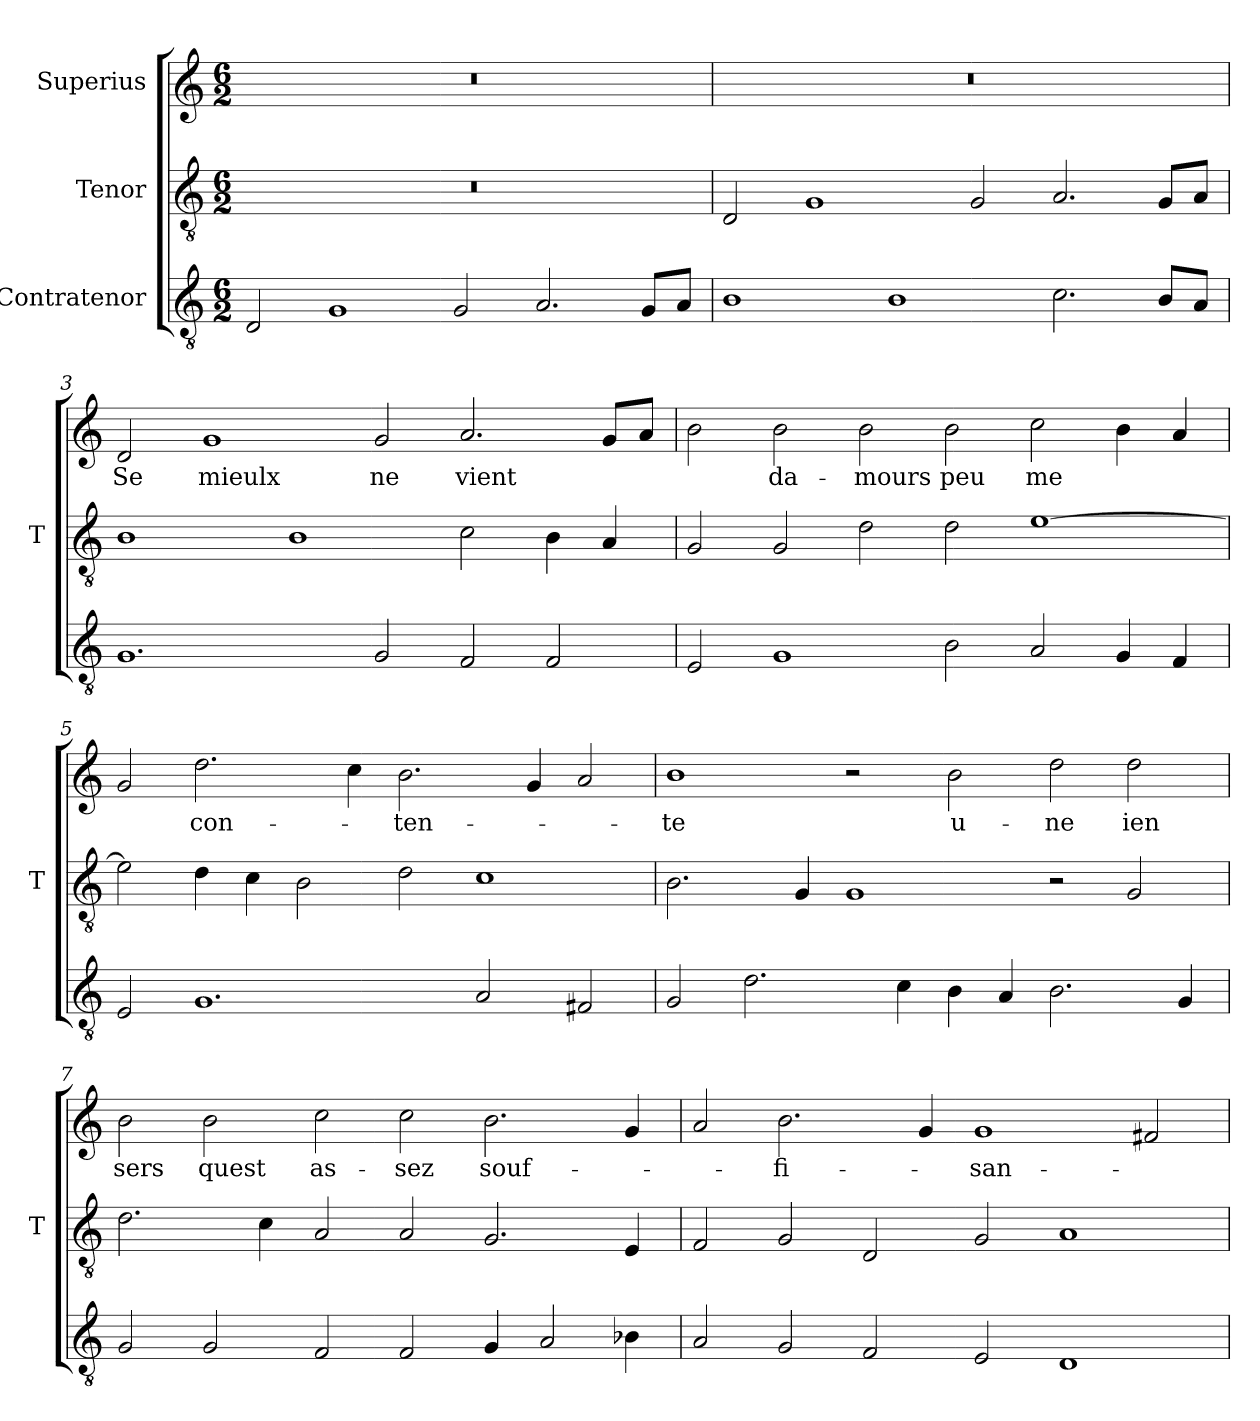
**kern	**kern	**kern	**text
*part3	*part2	*part1	*part1
*staff3	*staff2	*staff1	*staff1
*I"Contratenor	*I"Tenor	*I"Superius	*
*	*I'T	*	*
*clefGv2	*clefGv2	*clefG2	*
*M6/2	*M6/2	*M6/2	*
=1	=1	=1	=1
2D	0.r	0.r	.
1G	.	.	.
2G	.	.	.
2.A	.	.	.
8G/L	.	.	.
8A/J	.	.	.
=2	=2	=2	=2
1B	2D	0.r	.
.	1G	.	.
1B	.	.	.
.	2G	.	.
2.c	2.A	.	.
8B/L	8G/L	.	.
8A/J	8A/J	.	.
=3	=3	=3	=3
1.G	1B	2d	-Se
.	.	1g	-mieulx
.	1B	.	.
2G	.	2g	-ne
2F	2c	2.a	-vient
2F	4B	.	.
.	4A	8g/L	.
.	.	8a/J	.
=4	=4	=4	=4
2E	2G	2b	.
1G	2G	2b	da-
.	2d	2b	-mours
2B	2d	2b	-peu
2A	[1e	2cc	-me
4G	.	4b	.
4F	.	4a	.
=5	=5	=5	=5
2E	2e]	2g	.
1.G	4d	2.dd	con-
.	4c	.	.
.	2B	.	.
.	.	4cc	.
.	2d	2.b	-ten-
2A	1c	.	.
.	.	4g	.
2F#X	.	2a	.
=6	=6	=6	=6
2G	2.B	1b	-te
2.d	.	.	.
.	4G	.	.
.	1G	2r	.
4c	.	.	.
4B	.	2b	u-
4A	.	.	.
2.B	2r	2dd	-ne
.	2G	2dd	-ien
4G	.	.	.
=7	=7	=7	=7
2G	2.d	2b	-sers
2G	.	2b	-quest
.	4c	.	.
2F	2A	2cc	as-
2F	2A	2cc	-sez
4G	2.G	2.b	souf-
2A	.	.	.
4B-X	4E	4g	.
=8	=8	=8	=8
2A	2F	2a	.
2G	2G	2.b	-fi-
2F	2D	.	.
.	.	4g	.
2E	2G	1g	-san-
1D	1A	.	.
.	.	2f#X	.
=	=	=	=
*-	*-	*-	*-
